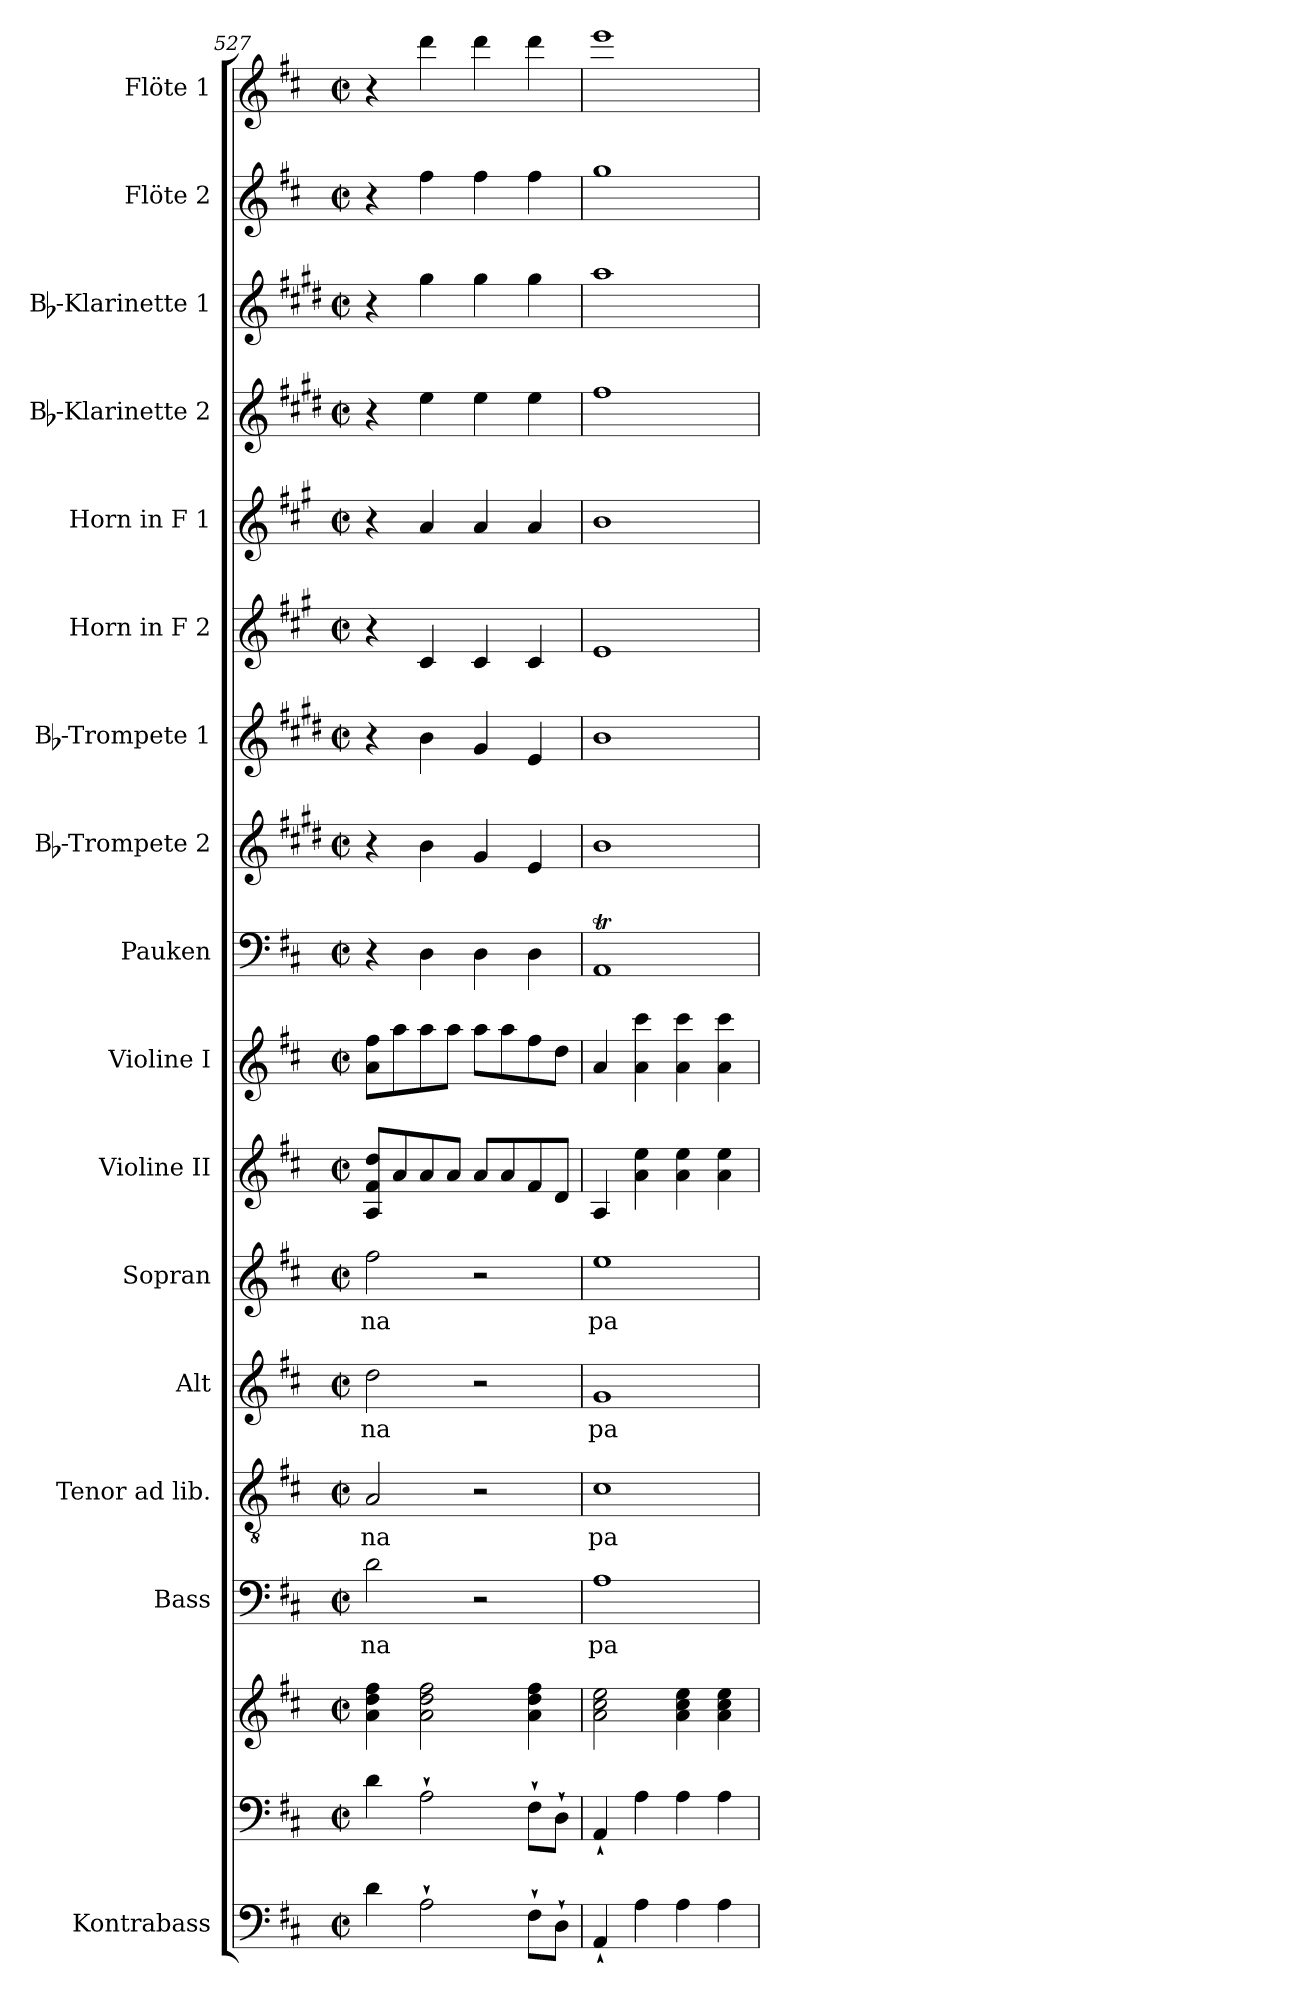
**kern	**kern	**kern	**kern	**text	**kern	**text	**kern	**text	**kern	**text	**kern	**kern	**kern	**kern	**kern	**kern	**kern	**kern	**kern	**kern	**kern
*part17	*part16	*part16	*part15	*part15	*part14	*part14	*part13	*part13	*part12	*part12	*part11	*part10	*part9	*part8	*part7	*part6	*part5	*part4	*part3	*part2	*part1
*staff18	*staff17	*staff16	*staff15	*staff15	*staff14	*staff14	*staff13	*staff13	*staff12	*staff12	*staff11	*staff10	*staff9	*staff8	*staff7	*staff6	*staff5	*staff4	*staff3	*staff2	*staff1
*I"Kontrabass	*	*	*I"Bass	*	*I"Tenor ad lib.	*	*I"Alt	*	*I"Sopran	*	*I"Violine II	*I"Violine I	*I"Pauken	*I"Bb-Trompete 2	*I"Bb-Trompete 1	*I"Horn in F 2	*I"Horn in F 1	*I"Bb-Klarinette 2	*I"Bb-Klarinette 1	*I"Flöte 2	*I"Flöte 1
*I'Kb.	*	*	*I'B.	*	*I'T.	*	*I'A.	*	*I'S.	*	*I'Vl. II	*I'Vl. I	*I'Pk.	*I'Bb Trp. 2	*I'Bb Trp. 1	*	*	*I'Bb Kl. 2	*I'Bb Kl. 1	*I'Fl. 2	*I'Fl. 1
*clefF4	*clefF4	*clefG2	*clefF4	*	*clefGv2	*	*clefG2	*	*clefG2	*	*clefG2	*clefG2	*clefF4	*clefG2	*clefG2	*clefG2	*clefG2	*clefG2	*clefG2	*clefG2	*clefG2
*ITrd7c12	*	*	*	*	*	*	*	*	*	*	*	*	*	*ITrd1c2	*ITrd1c2	*ITrd4c7	*ITrd4c7	*ITrd1c2	*ITrd1c2	*	*
*k[f#c#]	*k[f#c#]	*k[f#c#]	*k[f#c#]	*	*k[f#c#]	*	*k[f#c#]	*	*k[f#c#]	*	*k[f#c#]	*k[f#c#]	*k[f#c#]	*k[f#c#]	*k[f#c#]	*k[f#c#]	*k[f#c#]	*k[f#c#]	*k[f#c#]	*k[f#c#]	*k[f#c#]
*D:	*D:	*D:	*D:	*	*D:	*	*D:	*	*D:	*	*D:	*D:	*D:	*D:	*D:	*D:	*D:	*D:	*D:	*D:	*D:
*M2/2	*M2/2	*M2/2	*M2/2	*	*M2/2	*	*M2/2	*	*M2/2	*	*M2/2	*M2/2	*M2/2	*M2/2	*M2/2	*M2/2	*M2/2	*M2/2	*M2/2	*M2/2	*M2/2
*met(c|)	*met(c|)	*met(c|)	*met(c|)	*	*met(c|)	*	*met(c|)	*	*met(c|)	*	*met(c|)	*met(c|)	*met(c|)	*met(c|)	*met(c|)	*met(c|)	*met(c|)	*met(c|)	*met(c|)	*met(c|)	*met(c|)
=527	=527	=527	=527	=527	=527	=527	=527	=527	=527	=527	=527	=527	=527	=527	=527	=527	=527	=527	=527	=527	=527
!	!	!	!	!LO:LY:b	!	!LO:LY:b	!	!LO:LY:b	!	!LO:LY:b	!	!	!	!	!	!	!	!	!	!	!
4D\	4d\	4a\ 4dd\ 4ff#\	2d\	-na	2A/	-na	2dd\	-na	2ff#\	-na	8A/ 8f#/ 8dd/L	8a\ 8ff#\L	4r	4r	4r	4r	4r	4r	4r	4r	4r
.	.	.	.	.	.	.	.	.	.	.	8a/	8aa\	.	.	.	.	.	.	.	.	.
2AA`>\	2A`>\	2a\ 2dd\ 2ff#\	.	.	.	.	.	.	.	.	8a/	8aa\	4D\	4a\	4a\	4F#/	4d/	4dd\	4ff#\	4ff#\	4ddd\
.	.	.	.	.	.	.	.	.	.	.	8a/J	8aa\J	.	.	.	.	.	.	.	.	.
.	.	.	2r	.	2r	.	2r	.	2r	.	8a/L	8aa\L	4D\	4f#/	4f#/	4F#/	4d/	4dd\	4ff#\	4ff#\	4ddd\
.	.	.	.	.	.	.	.	.	.	.	8a/	8aa\	.	.	.	.	.	.	.	.	.
8FF#`>\L	8F#`>\L	4a\ 4dd\ 4ff#\	.	.	.	.	.	.	.	.	8f#/	8ff#\	4D\	4d/	4d/	4F#/	4d/	4dd\	4ff#\	4ff#\	4ddd\
8DD`>\J	8D`>\J	.	.	.	.	.	.	.	.	.	8d/J	8dd\J	.	.	.	.	.	.	.	.	.
=528	=528	=528	=528	=528	=528	=528	=528	=528	=528	=528	=528	=528	=528	=528	=528	=528	=528	=528	=528	=528	=528
!	!	!	!	!LO:LY:b	!	!LO:LY:b	!	!LO:LY:b	!	!LO:LY:b	!	!	!	!	!	!	!	!	!	!	!
4AAA`</	4AA`</	2a\ 2cc#\ 2ee\	1A	pa-	1c#	pa-	1g	pa-	1ee	pa-	4A/	4a/	1AAT	1a	1a	1A	1e	1ee	1gg	1gg	1eee
4AA\	4A\	.	.	.	.	.	.	.	.	.	4a\ 4ee\	4a\ 4ccc#\	.	.	.	.	.	.	.	.	.
4AA\	4A\	4a\ 4cc#\ 4ee\	.	.	.	.	.	.	.	.	4a\ 4ee\	4a\ 4ccc#\	.	.	.	.	.	.	.	.	.
4AA\	4A\	4a\ 4cc#\ 4ee\	.	.	.	.	.	.	.	.	4a\ 4ee\	4a\ 4ccc#\	.	.	.	.	.	.	.	.	.
=	=	=	=	=	=	=	=	=	=	=	=	=	=	=	=	=	=	=	=	=	=
*-	*-	*-	*-	*-	*-	*-	*-	*-	*-	*-	*-	*-	*-	*-	*-	*-	*-	*-	*-	*-	*-
